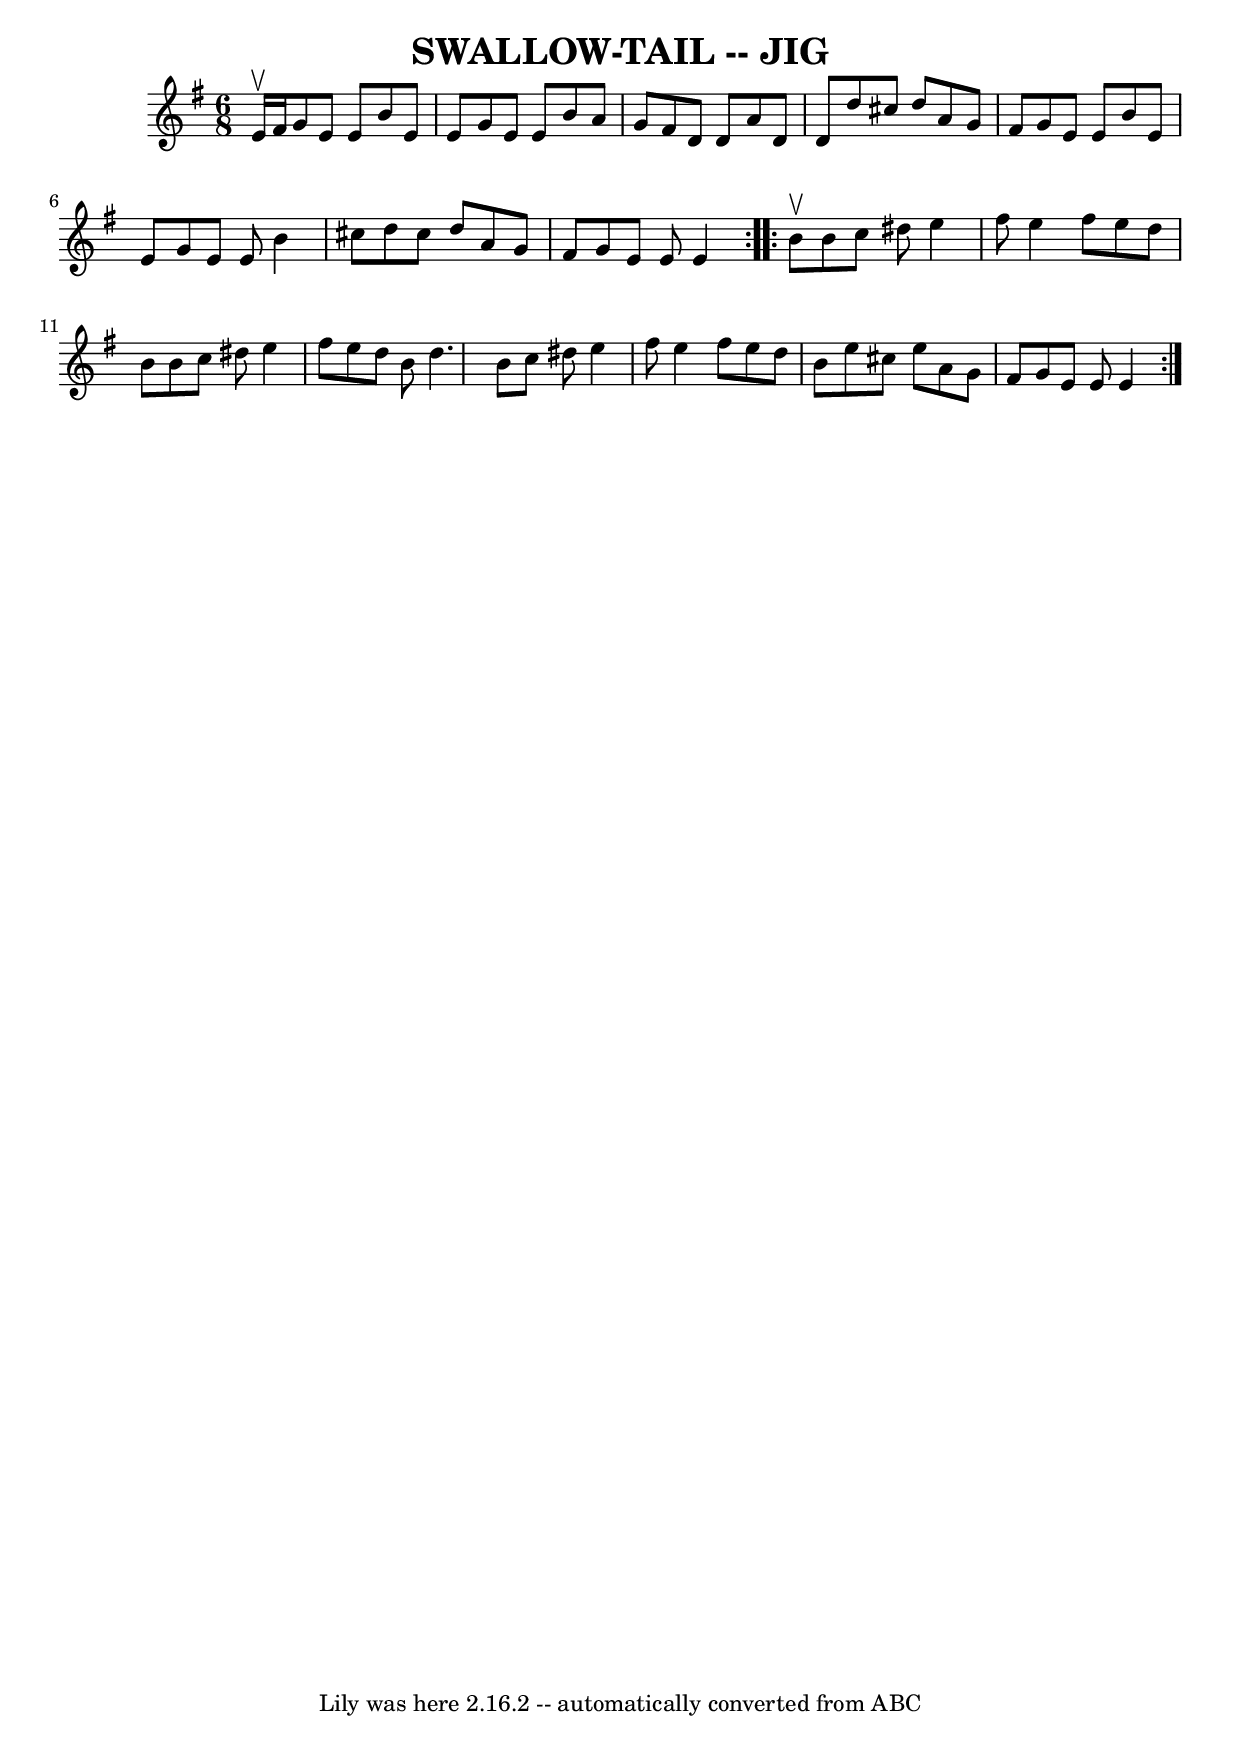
\version "2.16.2"
\include "Mammoth.ily"
\header {
  %% book = "Ryan's Mammoth Collection of Fiddle Tunes"
  crossRefNumber = "1"
  footnotes = ""
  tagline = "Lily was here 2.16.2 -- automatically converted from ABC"
  title = "SWALLOW-TAIL -- JIG"

}
voicedefault =  {



  \repeat volta 2 {

    \time 6/8 
    \key e \minor
    e'16^\upbow fis'16        |
    g'8 e'8    
    e'8 b'8 e'8 e'8    |
    g'8 e'8 e'8 b'8 a'8 g'8   
    |
    fis'8 d'8 d'8 a'8 d'8 d'8    |
    d''8    
    cis''8 d''8 a'8 g'8 fis'8        |
    g'8 e'8 e'8    
    b'8 e'8 e'8    |
    g'8 e'8 e'8 b'4 cis''8    |
    
    d''8 cis''8 d''8 a'8 g'8 fis'8    |
    g'8 e'8 e'8  
    e'4    
  }     
  \repeat volta 2 {
    b'8^\upbow       |
    b'8 c''8    
    dis''8 e''4 fis''8    |
    e''4 fis''8 e''8 d''8 b'8    
    |
    b'8 c''8 dis''8 e''4 fis''8    |
    e''8 d''8   
    b'8 d''4.        |
    b'8 c''8 dis''8 e''4 fis''8    
    |
    e''4 fis''8 e''8 d''8 b'8    |
    e''8 cis''8   
    e''8 a'8 g'8 fis'8    |
    g'8 e'8 e'8 e'4    
  }   

}

\score{
  <<

    \context Staff="default"
    {
      \voicedefault 
      
    }

  >>
  \layout {
    
  }
  \midi {
  }

}
